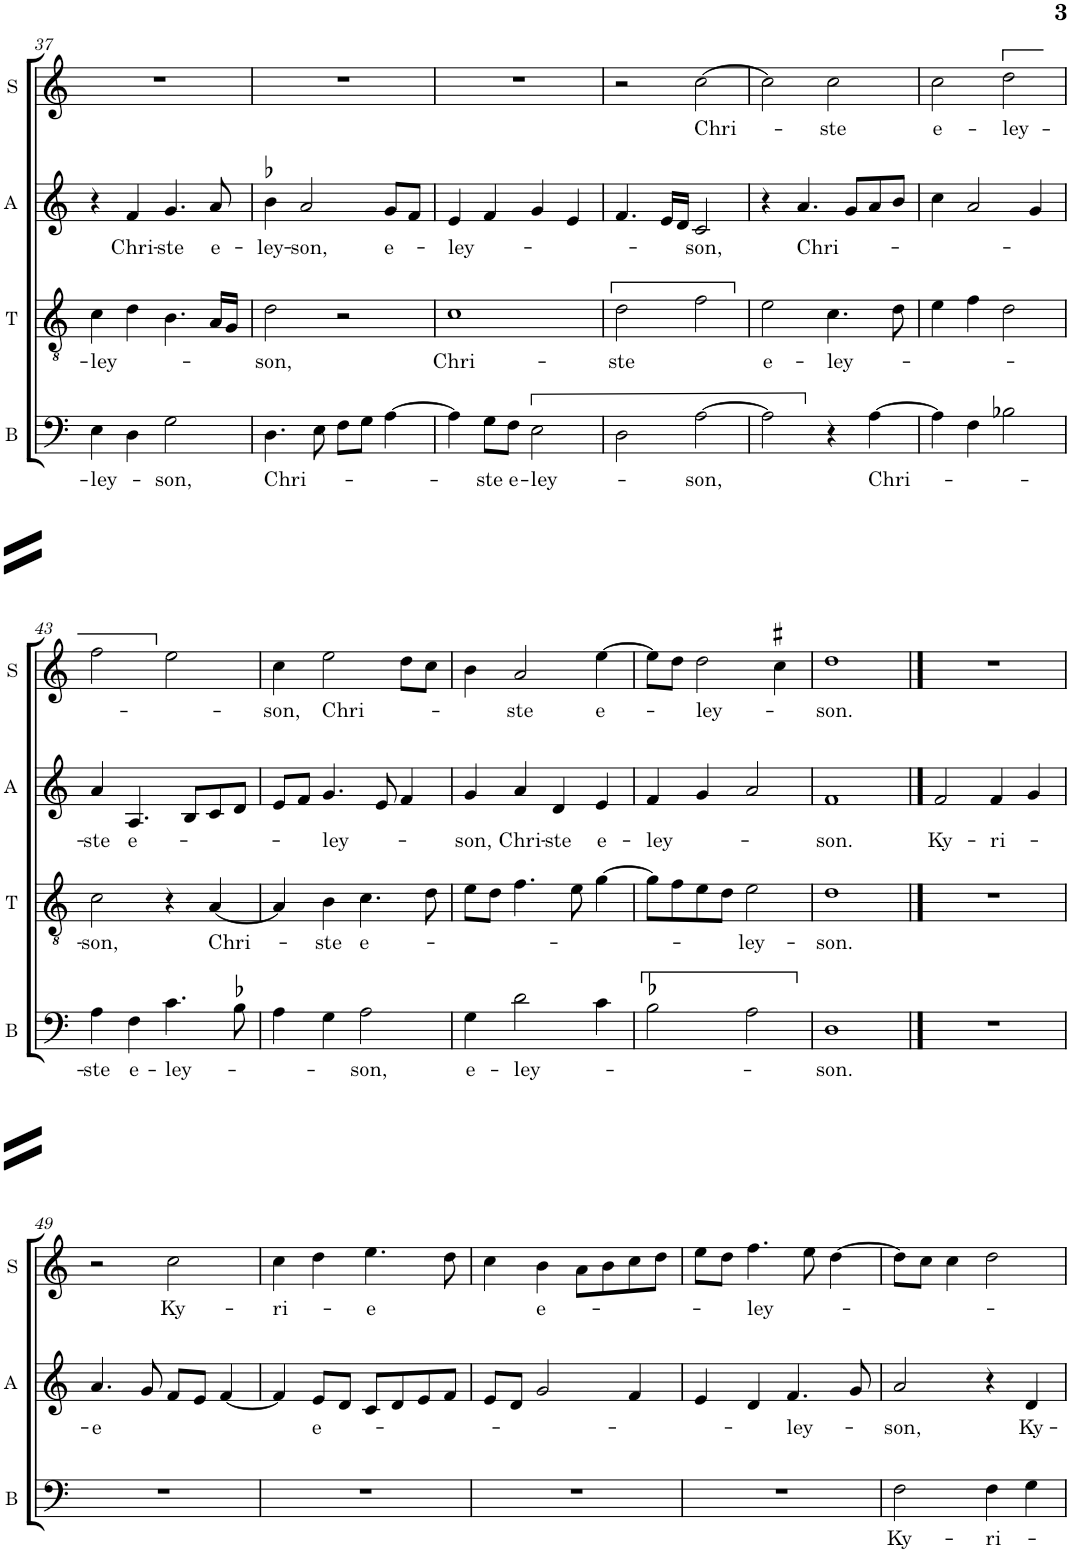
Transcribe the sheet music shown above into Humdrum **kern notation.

**kern	**text	**kern	**text	**kern	**text	**kern	**text
*part4	*part4	*part3	*part3	*part2	*part2	*part1	*part1
*staff4	*staff4	*staff3	*staff3	*staff2	*staff2	*staff1	*staff1
*I"B	*	*I"T	*	*I"A	*	*I"S	*
*I'B	*	*I'T	*	*I'A	*	*I'S	*
!!LO:PB:g=z
*clefF4	*	*clefGv2	*	*clefG2	*	*clefG2	*
*k[]	*	*k[]	*	*k[]	*	*k[]	*
*M2/2	*	*M2/2	*	*M2/2	*	*M2/2	*
*met(c|)	*	*met(c|)	*	*met(c|)	*	*met(c|)	*
=37	=37	=37	=37	=37	=37	=37	=37
!	!LO:LY:b	!	!LO:LY:b	!	!	!	!
4E\	-ley-	4c\	-ley-	4r	.	1r	.
!	!	!	!	!	!LO:LY:b	!	!
4D\	.	4d\	.	4f/	Chri-	.	.
!	!LO:LY:b	!	!	!	!LO:LY:b	!	!
2G\	-son,	4.B\	.	4.g/	-ste	.	.
!	!	!	!	!	!LO:LY:b	!	!
.	.	16A/LL	.	8a/	e-	.	.
.	.	16G/JJ	.	.	.	.	.
=38	=38	=38	=38	=38	=38	=38	=38
!	!LO:LY:b	!	!LO:LY:b	!	!LO:LY:b	!	!
4.D\	Chri-	2d\	-son,	4b-X\	-ley-	1r	.
!	!	!	!	!	!LO:LY:b	!	!
.	.	.	.	2a/	-son,	.	.
8E\	.	.	.	.	.	.	.
8F\L	.	2r	.	.	.	.	.
8G\J	.	.	.	.	.	.	.
!	!	!	!	!	!LO:LY:b	!	!
[4A\	.	.	.	8g/L	e-	.	.
.	.	.	.	8f/J	.	.	.
=39	=39	=39	=39	=39	=39	=39	=39
!	!	!	!LO:LY:b	!	!LO:LY:b	!	!
4A\]	.	1c	Chri-	4e/	-ley-	1r	.
!	!LO:LY:b	!	!	!	!	!	!
8G\L	ste	.	.	4f/	.	.	.
!	!LO:LY:b	!	!	!	!	!	!
8F\J	e-	.	.	.	.	.	.
!	!LO:LY:b	!	!	!	!	!	!
2E\	-ley-	.	.	4g/	.	.	.
.	.	.	.	4e/	.	.	.
=40	=40	=40	=40	=40	=40	=40	=40
!	!	!	!LO:LY:b	!	!	!	!
2D\	.	2d\	-ste	4.f/	.	2r	.
.	.	.	.	16e/LL	.	.	.
.	.	.	.	16d/JJ	.	.	.
!	!LO:LY:b	!	!	!	!LO:LY:b	!	!LO:LY:b
[2A\	-son,	2f\	.	2c/	-son,	[2cc\	Chri-
=41	=41	=41	=41	=41	=41	=41	=41
!	!	!	!LO:LY:b	!	!	!	!
2A\]	.	2e\	e-	4r	.	2cc\]	.
!	!	!	!	!	!LO:LY:b	!	!
.	.	.	.	4.a/	Chri-	.	.
!	!	!	!LO:LY:b	!	!	!	!LO:LY:b
4r	.	4.c\	-ley-	.	.	2cc\	-ste
.	.	.	.	8g/L	.	.	.
!	!LO:LY:b	!	!	!	!	!	!
[4A\	Chri-	.	.	8a/	.	.	.
.	.	8d\	.	8b/J	.	.	.
=42	=42	=42	=42	=42	=42	=42	=42
!	!	!	!	!	!	!	!LO:LY:b
4A\]	.	4e\	.	4cc\	.	2cc\	e-
4F\	.	4f\	.	2a/	.	.	.
!	!	!	!	!	!	!	!LO:LY:b
2B-X\	.	2d\	.	.	.	2dd\	-ley-
.	.	.	.	4g/	.	.	.
!!LO:LB:g=z
=43	=43	=43	=43	=43	=43	=43	=43
!	!LO:LY:b	!	!LO:LY:b	!	!LO:LY:b	!	!
4A\	-ste	2c\	-son,	4a/	-ste	2ff\	.
!	!LO:LY:b	!	!	!	!LO:LY:b	!	!
4F\	e-	.	.	4.A/	e-	.	.
!	!LO:LY:b	!	!	!	!	!	!
4.c\	-ley-	4r	.	.	.	2ee\	.
.	.	.	.	8B/L	.	.	.
!	!	!	!LO:LY:b	!	!	!	!
.	.	[4A/	Chri-	8c/	.	.	.
8B-X\	.	.	.	8d/J	.	.	.
=44	=44	=44	=44	=44	=44	=44	=44
!	!	!	!	!	!	!	!LO:LY:b
4A\	.	4A/]	.	8e/L	.	4cc\	-son,
.	.	.	.	8f/J	.	.	.
!	!	!	!LO:LY:b	!	!LO:LY:b	!	!LO:LY:b
4G\	.	4B\	-ste	4.g/	-ley-	2ee\	Chri-
!	!LO:LY:b	!	!LO:LY:b	!	!	!	!
2A\	-son,	4.c\	e-	.	.	.	.
.	.	.	.	8e/	.	.	.
.	.	.	.	4f/	.	8dd\L	.
.	.	8d\	.	.	.	8cc\J	.
=45	=45	=45	=45	=45	=45	=45	=45
!	!LO:LY:b	!	!	!	!LO:LY:b	!	!
4G\	e-	8e\L	.	4g/	-son,	4b\	.
.	.	8d\J	.	.	.	.	.
!	!LO:LY:b	!	!	!	!LO:LY:b	!	!LO:LY:b
2d\	-ley-	4.f\	.	4a/	Chri-	2a/	-ste
!	!	!	!	!	!LO:LY:b	!	!
.	.	.	.	4d/	-ste	.	.
.	.	8e\	.	.	.	.	.
!	!	!	!	!	!LO:LY:b	!	!LO:LY:b
4c\	.	[4g\	.	4e/	e-	[4ee\	e-
=46	=46	=46	=46	=46	=46	=46	=46
!	!	!	!	!	!LO:LY:b	!	!
2B-X\	.	8g\L]	.	4f/	-ley-	8ee\L]	.
.	.	8f\	.	.	.	8dd\J	.
!	!	!	!	!	!	!	!LO:LY:b
.	.	8e\	.	4g/	.	2dd\	-ley-
.	.	8d\J	.	.	.	.	.
!	!	!	!LO:LY:b	!	!	!	!
2A\	.	2e\	-ley-	2a/	.	.	.
.	.	.	.	.	.	4cc#X\	.
=47	=47	=47	=47	=47	=47	=47	=47
!	!LO:LY:b	!	!LO:LY:b	!	!LO:LY:b	!	!LO:LY:b
1D	-son.	1d	-son.	1f	-son.	1dd	-son.
==48	==48	==48	==48	==48	==48	==48	==48
!	!	!	!	!	!LO:LY:b	!	!
1r	.	1r	.	2f/	Ky-	1r	.
!	!	!	!	!	!LO:LY:b	!	!
.	.	.	.	4f/	-ri-	.	.
.	.	.	.	4g/	.	.	.
!!LO:LB:g=z
=49	=49	=49	=49	=49	=49	=49	=49
!	!	!	!	!	!LO:LY:b	!	!
1r	.	1r	.	4.a/	-e	2r	.
.	.	.	.	8g/	.	.	.
!	!	!	!	!	!	!	!LO:LY:b
.	.	.	.	8f/L	.	2cc\	Ky-
.	.	.	.	8e/J	.	.	.
.	.	.	.	[4f/	.	.	.
=50	=50	=50	=50	=50	=50	=50	=50
!	!	!	!	!	!	!	!LO:LY:b
1r	.	1r	.	4f/]	.	4cc\	-ri-
!	!	!	!	!	!LO:LY:b	!	!
.	.	.	.	8e/L	e-	4dd\	.
.	.	.	.	8d/J	.	.	.
!	!	!	!	!	!	!	!LO:LY:b
.	.	.	.	8c/L	.	4.ee\	-e
.	.	.	.	8d/	.	.	.
.	.	.	.	8e/	.	.	.
.	.	.	.	8f/J	.	8dd\	.
=51	=51	=51	=51	=51	=51	=51	=51
1r	.	1r	.	8e/L	.	4cc\	.
.	.	.	.	8d/J	.	.	.
!	!	!	!	!	!	!	!LO:LY:b
.	.	.	.	2g/	.	4b\	e-
.	.	.	.	.	.	8a\L	.
.	.	.	.	.	.	8b\	.
.	.	.	.	4f/	.	8cc\	.
.	.	.	.	.	.	8dd\J	.
=52	=52	=52	=52	=52	=52	=52	=52
1r	.	1r	.	4e/	.	8ee\L	.
.	.	.	.	.	.	8dd\J	.
!	!	!	!	!	!	!	!LO:LY:b
.	.	.	.	4d/	.	4.ff\	-ley-
!	!	!	!	!	!LO:LY:b	!	!
.	.	.	.	4.f/	-ley-	.	.
.	.	.	.	.	.	8ee\	.
.	.	.	.	.	.	[4dd\	.
.	.	.	.	8g/	.	.	.
=53	=53	=53	=53	=53	=53	=53	=53
!	!LO:LY:b	!	!	!	!LO:LY:b	!	!
2F\	Ky-	1r	.	2a/	-son,	8dd\L]	.
.	.	.	.	.	.	8cc\J	.
.	.	.	.	.	.	4cc\	.
!	!LO:LY:b	!	!	!	!	!	!
4F\	-ri-	.	.	4r	.	2dd\	.
!	!	!	!	!	!LO:LY:b	!	!
4G\	.	.	.	4d/	Ky-	.	.
=	=	=	=	=	=	=	=
*-	*-	*-	*-	*-	*-	*-	*-
